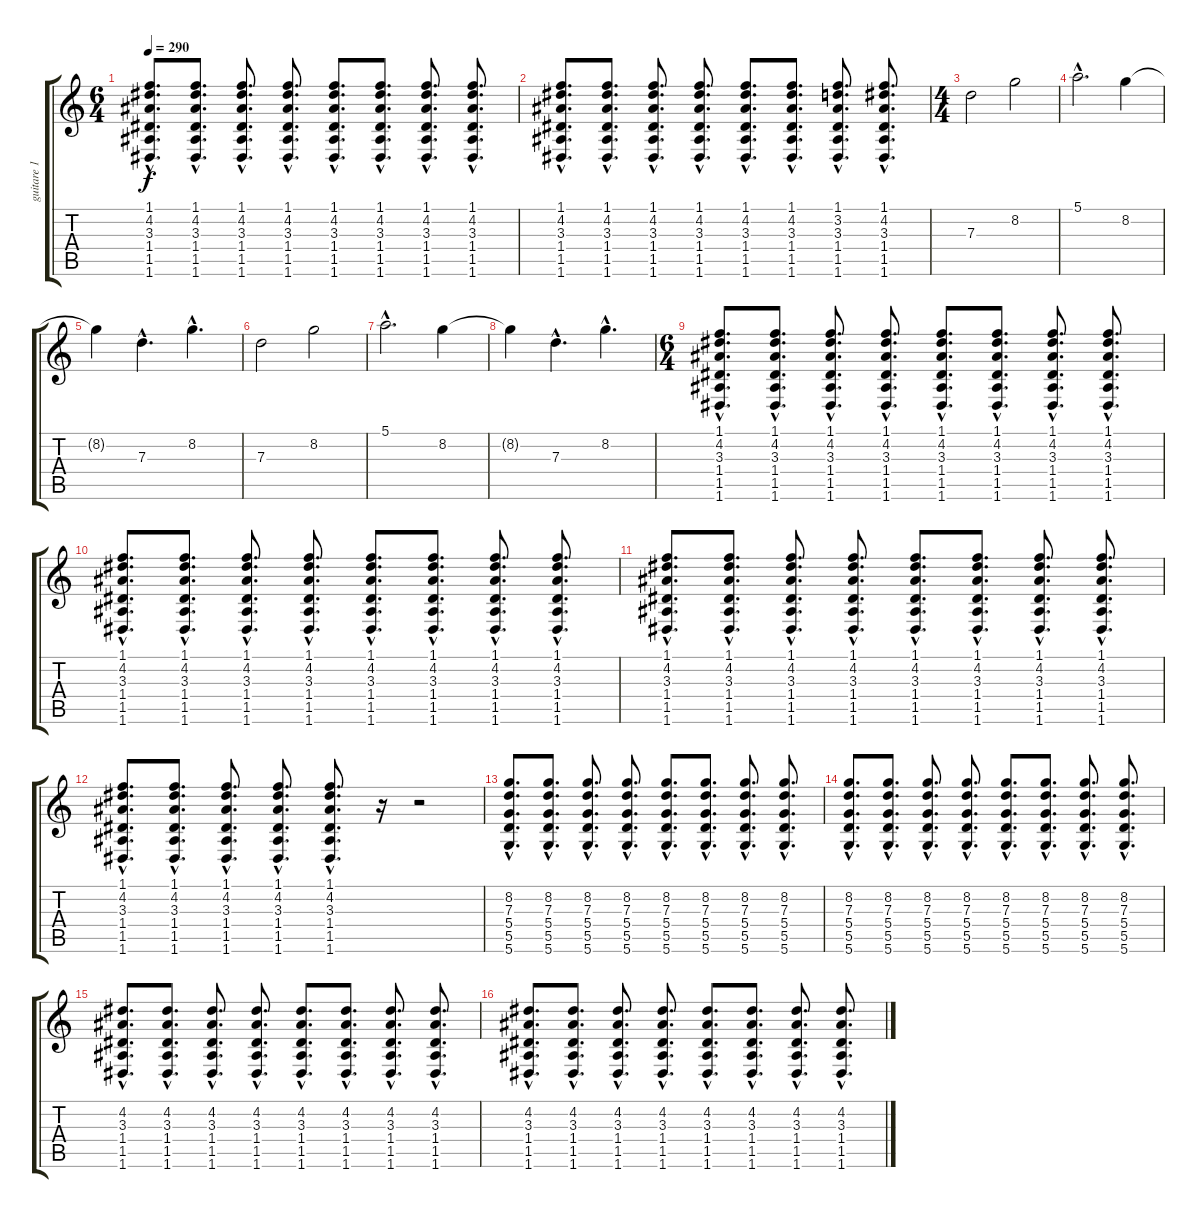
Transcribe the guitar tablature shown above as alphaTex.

\track ("guitare 1" "guitare 1") {instrument distortionguitar}
\staff {score tabs}
\tuning (E4 B3 G3 D3 A2 D2) {hide}
\ts (6 4)
\tempo 290
\clef g2
\ks c
(1.1{hac} 4.2{hac} 3.3{hac} 1.4{hac} 1.5{hac} 1.6{hac}).8{d dy f} (1.1{hac} 4.2{hac} 3.3{hac} 1.4{hac} 1.5{hac} 1.6{hac}).8{d} (1.1{hac} 4.2{hac} 3.3{hac} 1.4{hac} 1.5{hac} 1.6{hac}).8{d} (1.1{hac} 4.2{hac} 3.3{hac} 1.4{hac} 1.5{hac} 1.6{hac}).8{d} (1.1{hac} 4.2{hac} 3.3{hac} 1.4{hac} 1.5{hac} 1.6{hac}).8{d} (1.1{hac} 4.2{hac} 3.3{hac} 1.4{hac} 1.5{hac} 1.6{hac}).8{d} (1.1{hac} 4.2{hac} 3.3{hac} 1.4{hac} 1.5{hac} 1.6{hac}).8{d} (1.1{hac} 4.2{hac} 3.3{hac} 1.4{hac} 1.5{hac} 1.6{hac}).8{d} |
(1.1{hac} 4.2{hac} 3.3{hac} 1.4{hac} 1.5{hac} 1.6{hac}).8{d} (1.1{hac} 4.2{hac} 3.3{hac} 1.4{hac} 1.5{hac} 1.6{hac}).8{d} (1.1{hac} 4.2{hac} 3.3{hac} 1.4{hac} 1.5{hac} 1.6{hac}).8{d} (1.1{hac} 4.2{hac} 3.3{hac} 1.4{hac} 1.5{hac} 1.6{hac}).8{d} (1.1{hac} 4.2{hac} 3.3{hac} 1.4{hac} 1.5{hac} 1.6{hac}).8{d} (1.1{hac} 4.2{hac} 3.3{hac} 1.4{hac} 1.5{hac} 1.6{hac}).8{d} (1.1{hac} 3.2{hac} 3.3{hac} 1.4{hac} 1.5{hac} 1.6{hac}).8{d} (1.1{hac} 4.2{hac} 3.3{hac} 1.4{hac} 1.5{hac} 1.6{hac}).8{d} |
\ts (4 4)
7.3.2 8.2.2 |
5.1{hac}.2{d} 8.2.4 |
8.2{t}.4 7.3{hac}.4{d} 8.2{hac}.4{d} |
7.3.2 8.2.2 |
5.1{hac}.2{d} 8.2.4 |
8.2{t}.4 7.3{hac}.4{d} 8.2{hac}.4{d} |
\ts (6 4)
(1.1{hac} 4.2{hac} 3.3{hac} 1.4{hac} 1.5{hac} 1.6{hac}).8{d} (1.1{hac} 4.2{hac} 3.3{hac} 1.4{hac} 1.5{hac} 1.6{hac}).8{d} (1.1{hac} 4.2{hac} 3.3{hac} 1.4{hac} 1.5{hac} 1.6{hac}).8{d} (1.1{hac} 4.2{hac} 3.3{hac} 1.4{hac} 1.5{hac} 1.6{hac}).8{d} (1.1{hac} 4.2{hac} 3.3{hac} 1.4{hac} 1.5{hac} 1.6{hac}).8{d} (1.1{hac} 4.2{hac} 3.3{hac} 1.4{hac} 1.5{hac} 1.6{hac}).8{d} (1.1{hac} 4.2{hac} 3.3{hac} 1.4{hac} 1.5{hac} 1.6{hac}).8{d} (1.1{hac} 4.2{hac} 3.3{hac} 1.4{hac} 1.5{hac} 1.6{hac}).8{d} |
(1.1{hac} 4.2{hac} 3.3{hac} 1.4{hac} 1.5{hac} 1.6{hac}).8{d} (1.1{hac} 4.2{hac} 3.3{hac} 1.4{hac} 1.5{hac} 1.6{hac}).8{d} (1.1{hac} 4.2{hac} 3.3{hac} 1.4{hac} 1.5{hac} 1.6{hac}).8{d} (1.1{hac} 4.2{hac} 3.3{hac} 1.4{hac} 1.5{hac} 1.6{hac}).8{d} (1.1{hac} 4.2{hac} 3.3{hac} 1.4{hac} 1.5{hac} 1.6{hac}).8{d} (1.1{hac} 4.2{hac} 3.3{hac} 1.4{hac} 1.5{hac} 1.6{hac}).8{d} (1.1{hac} 4.2{hac} 3.3{hac} 1.4{hac} 1.5{hac} 1.6{hac}).8{d} (1.1{hac} 4.2{hac} 3.3{hac} 1.4{hac} 1.5{hac} 1.6{hac}).8{d} |
(1.1{hac} 4.2{hac} 3.3{hac} 1.4{hac} 1.5{hac} 1.6{hac}).8{d} (1.1{hac} 4.2{hac} 3.3{hac} 1.4{hac} 1.5{hac} 1.6{hac}).8{d} (1.1{hac} 4.2{hac} 3.3{hac} 1.4{hac} 1.5{hac} 1.6{hac}).8{d} (1.1{hac} 4.2{hac} 3.3{hac} 1.4{hac} 1.5{hac} 1.6{hac}).8{d} (1.1{hac} 4.2{hac} 3.3{hac} 1.4{hac} 1.5{hac} 1.6{hac}).8{d} (1.1{hac} 4.2{hac} 3.3{hac} 1.4{hac} 1.5{hac} 1.6{hac}).8{d} (1.1{hac} 4.2{hac} 3.3{hac} 1.4{hac} 1.5{hac} 1.6{hac}).8{d} (1.1{hac} 4.2{hac} 3.3{hac} 1.4{hac} 1.5{hac} 1.6{hac}).8{d} |
(1.1{hac} 4.2{hac} 3.3{hac} 1.4{hac} 1.5{hac} 1.6{hac}).8{d} (1.1{hac} 4.2{hac} 3.3{hac} 1.4{hac} 1.5{hac} 1.6{hac}).8{d} (1.1{hac} 4.2{hac} 3.3{hac} 1.4{hac} 1.5{hac} 1.6{hac}).8{d} (1.1{hac} 4.2{hac} 3.3{hac} 1.4{hac} 1.5{hac} 1.6{hac}).8{d} (1.1{hac} 4.2{hac} 3.3{hac} 1.4{hac} 1.5{hac} 1.6{hac}).8{d} r.16 r.2 |
(8.2{hac} 7.3{hac} 5.4{hac} 5.5{hac} 5.6{hac}).8{d} (8.2{hac} 7.3{hac} 5.4{hac} 5.5{hac} 5.6{hac}).8{d} (8.2{hac} 7.3{hac} 5.4{hac} 5.5{hac} 5.6{hac}).8{d} (8.2{hac} 7.3{hac} 5.4{hac} 5.5{hac} 5.6{hac}).8{d} (8.2{hac} 7.3{hac} 5.4{hac} 5.5{hac} 5.6{hac}).8{d} (8.2{hac} 7.3{hac} 5.4{hac} 5.5{hac} 5.6{hac}).8{d} (8.2{hac} 7.3{hac} 5.4{hac} 5.5{hac} 5.6{hac}).8{d} (8.2{hac} 7.3{hac} 5.4{hac} 5.5{hac} 5.6{hac}).8{d} |
(8.2{hac} 7.3{hac} 5.4{hac} 5.5{hac} 5.6{hac}).8{d} (8.2{hac} 7.3{hac} 5.4{hac} 5.5{hac} 5.6{hac}).8{d} (8.2{hac} 7.3{hac} 5.4{hac} 5.5{hac} 5.6{hac}).8{d} (8.2{hac} 7.3{hac} 5.4{hac} 5.5{hac} 5.6{hac}).8{d} (8.2{hac} 7.3{hac} 5.4{hac} 5.5{hac} 5.6{hac}).8{d} (8.2{hac} 7.3{hac} 5.4{hac} 5.5{hac} 5.6{hac}).8{d} (8.2{hac} 7.3{hac} 5.4{hac} 5.5{hac} 5.6{hac}).8{d} (8.2{hac} 7.3{hac} 5.4{hac} 5.5{hac} 5.6{hac}).8{d} |
(4.2{hac} 3.3{hac} 1.4{hac} 1.5{hac} 1.6{hac}).8{d} (4.2{hac} 3.3{hac} 1.4{hac} 1.5{hac} 1.6{hac}).8{d} (4.2{hac} 3.3{hac} 1.4{hac} 1.5{hac} 1.6{hac}).8{d} (4.2{hac} 3.3{hac} 1.4{hac} 1.5{hac} 1.6{hac}).8{d} (4.2{hac} 3.3{hac} 1.4{hac} 1.5{hac} 1.6{hac}).8{d} (4.2{hac} 3.3{hac} 1.4{hac} 1.5{hac} 1.6{hac}).8{d} (4.2{hac} 3.3{hac} 1.4{hac} 1.5{hac} 1.6{hac}).8{d} (4.2{hac} 3.3{hac} 1.4{hac} 1.5{hac} 1.6{hac}).8{d} |
(4.2{hac} 3.3{hac} 1.4{hac} 1.5{hac} 1.6{hac}).8{d} (4.2{hac} 3.3{hac} 1.4{hac} 1.5{hac} 1.6{hac}).8{d} (4.2{hac} 3.3{hac} 1.4{hac} 1.5{hac} 1.6{hac}).8{d} (4.2{hac} 3.3{hac} 1.4{hac} 1.5{hac} 1.6{hac}).8{d} (4.2{hac} 3.3{hac} 1.4{hac} 1.5{hac} 1.6{hac}).8{d} (4.2{hac} 3.3{hac} 1.4{hac} 1.5{hac} 1.6{hac}).8{d} (4.2{hac} 3.3{hac} 1.4{hac} 1.5{hac} 1.6{hac}).8{d} (4.2{hac} 3.3{hac} 1.4{hac} 1.5{hac} 1.6{hac}).8{d}
